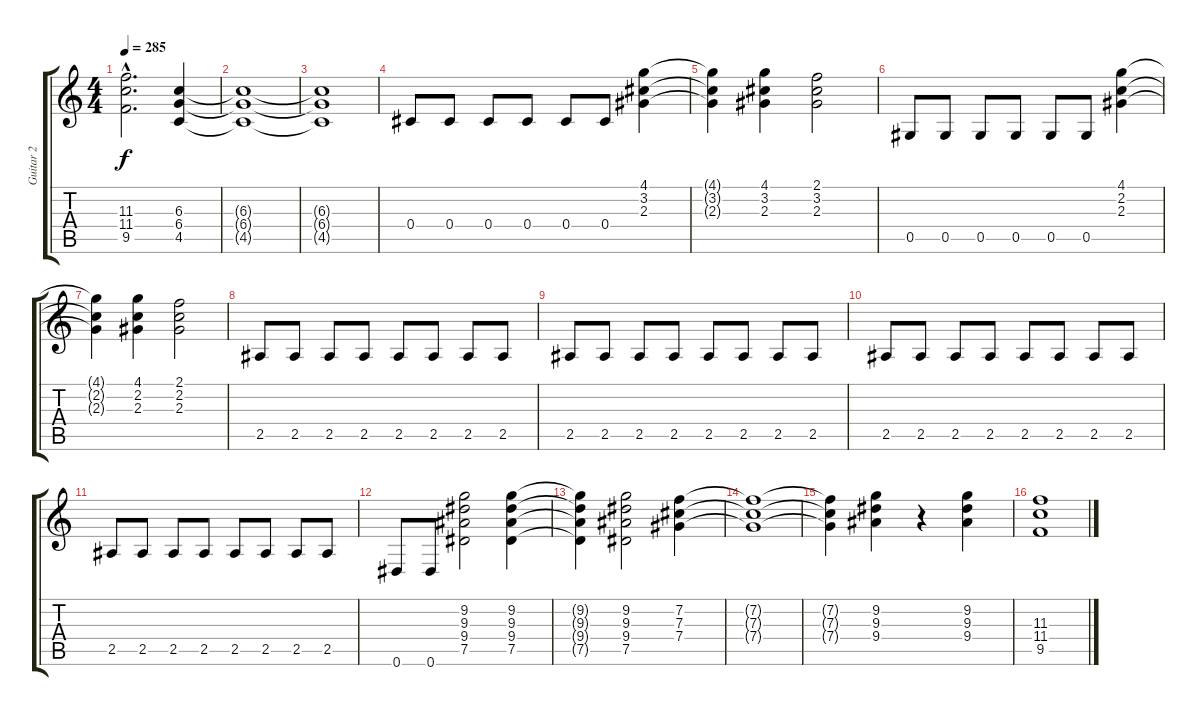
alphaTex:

\track ("Guitar 2" "Guitar 2") {instrument distortionguitar}
\staff {score tabs}
\tuning (Eb4 Bb3 Gb3 Db3 Ab2 Eb2) {hide}
\ts (4 4)
\tempo 285
\clef g2
\ks c
(11.3{hac t} 11.4{hac t} 9.5{hac t}).2{d dy f} (6.3 6.4 4.5).4 |
(6.3{t} 6.4{t} 4.5{t}).1 |
(6.3{t} 6.4{t} 4.5{t}).1 |
0.4.8 0.4.8 0.4.8 0.4.8 0.4.8 0.4.8 (4.1 3.2 2.3).4 |
(4.1{t} 3.2{t} 2.3{t}).4 (4.1 3.2 2.3).4 (2.1 3.2 2.3).2 |
0.5.8 0.5.8 0.5.8 0.5.8 0.5.8 0.5.8 (4.1 2.2 2.3).4 |
(4.1{t} 2.2{t} 2.3{t}).4 (4.1 2.2 2.3).4 (2.1 2.2 2.3).2 |
2.5.8 2.5.8 2.5.8 2.5.8 2.5.8 2.5.8 2.5.8 2.5.8 |
2.5.8 2.5.8 2.5.8 2.5.8 2.5.8 2.5.8 2.5.8 2.5.8 |
2.5.8 2.5.8 2.5.8 2.5.8 2.5.8 2.5.8 2.5.8 2.5.8 |
2.5.8 2.5.8 2.5.8 2.5.8 2.5.8 2.5.8 2.5.8 2.5.8 |
0.6.8 0.6.8 (9.2 9.3 9.4 7.5).2 (9.2 9.3 9.4 7.5).4 |
(9.2{t} 9.3{t} 9.4{t} 7.5{t}).4 (9.2 9.3 9.4 7.5).2 (7.2 7.3 7.4).4 |
(7.2{t} 7.3{t} 7.4{t}).1 |
(7.2{t} 7.3{t} 7.4{t}).4 (9.2 9.3 9.4).4 r.4 (9.2 9.3 9.4).4 |
(11.3 11.4 9.5).1
